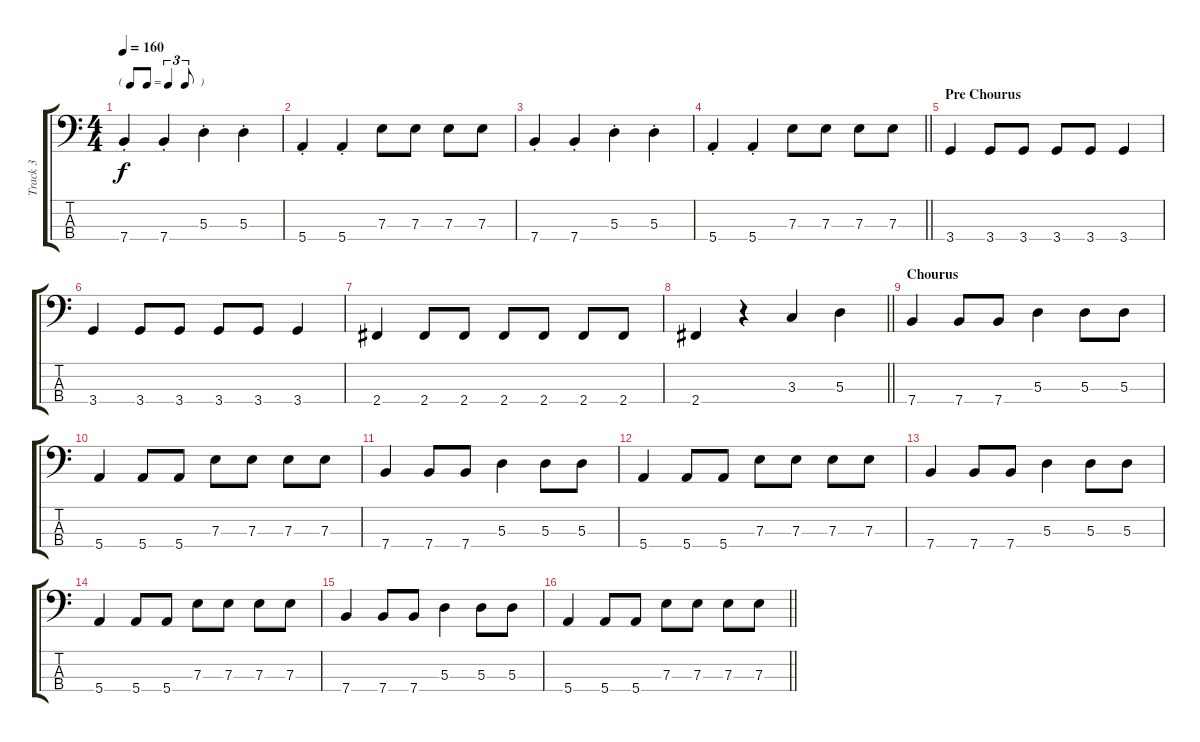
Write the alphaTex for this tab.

\track ("Track 3" "Track 3") {instrument electricbasspick}
\staff {score tabs}
\tuning (G2 D2 A1 E1) {hide}
\ts (4 4)
\tf triplet8th
\tempo 160
\clef f4
\ks c
7.4{st}.4{dy f} 7.4{st}.4 5.3{st}.4 5.3{st}.4 |
5.4{st}.4 5.4{st}.4 7.3.8 7.3.8 7.3.8 7.3.8 |
7.4{st}.4 7.4{st}.4 5.3{st}.4 5.3{st}.4 |
\barLineRight lightlight
5.4{st}.4 5.4{st}.4 7.3.8 7.3.8 7.3.8 7.3.8 |
\section ("" "Pre Chourus")
3.4.4 3.4.8 3.4.8 3.4.8 3.4.8 3.4.4 |
3.4.4 3.4.8 3.4.8 3.4.8 3.4.8 3.4.4 |
2.4.4 2.4.8 2.4.8 2.4.8 2.4.8 2.4.8 2.4.8 |
\barLineRight lightlight
2.4.4 r.4 3.3.4 5.3.4 |
\section ("" "Chourus")
7.4.4 7.4.8 7.4.8 5.3.4 5.3.8 5.3.8 |
5.4.4 5.4.8 5.4.8 7.3.8 7.3.8 7.3.8 7.3.8 |
7.4.4 7.4.8 7.4.8 5.3.4 5.3.8 5.3.8 |
5.4.4 5.4.8 5.4.8 7.3.8 7.3.8 7.3.8 7.3.8 |
7.4.4 7.4.8 7.4.8 5.3.4 5.3.8 5.3.8 |
5.4.4 5.4.8 5.4.8 7.3.8 7.3.8 7.3.8 7.3.8 |
7.4.4 7.4.8 7.4.8 5.3.4 5.3.8 5.3.8 |
\barLineRight lightlight
5.4.4 5.4.8 5.4.8 7.3.8 7.3.8 7.3.8 7.3.8
